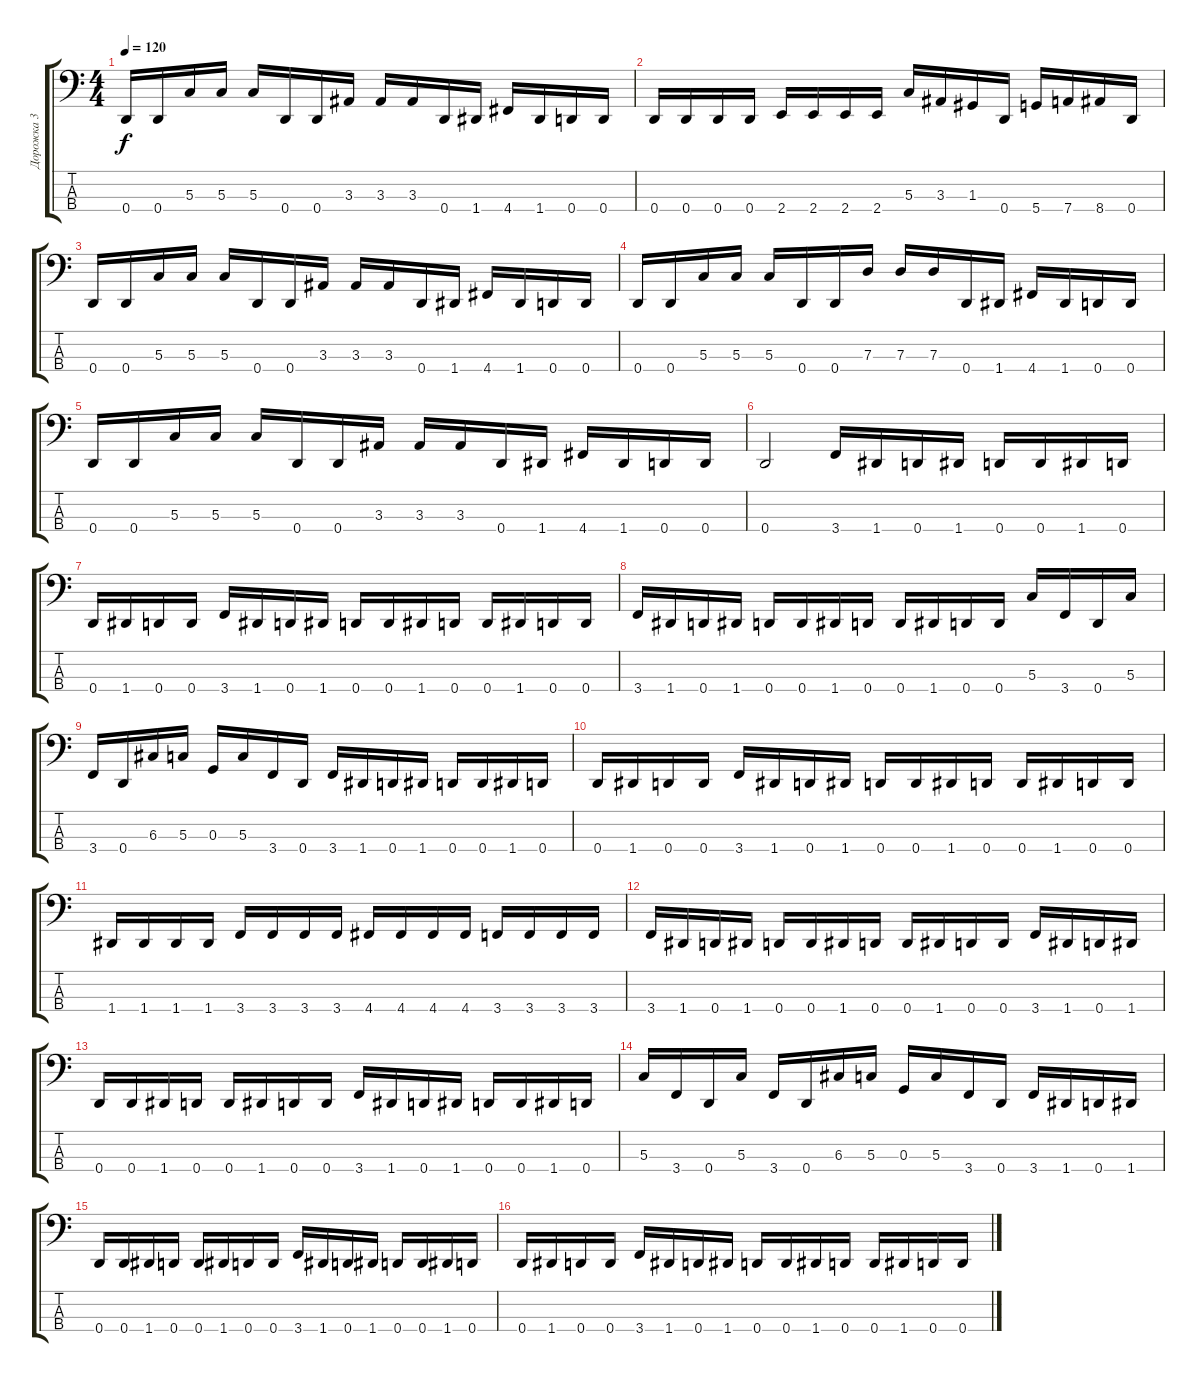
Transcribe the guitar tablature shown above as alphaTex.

\track ("Дорожка 3" "Дорожка 3") {instrument electricbassfinger}
\staff {score tabs}
\tuning (F2 C2 G1 D1) {hide}
\ts (4 4)
\tempo 120
\clef f4
\ks c
0.4.16{dy f} 0.4.16 5.3.16 5.3.16 5.3.16 0.4.16 0.4.16 3.3.16 3.3.16 3.3.16 0.4.16 1.4.16 4.4.16 1.4.16 0.4.16 0.4.16 |
0.4.16 0.4.16 0.4.16 0.4.16 2.4.16 2.4.16 2.4.16 2.4.16 5.3.16 3.3.16 1.3.16 0.4.16 5.4.16 7.4.16 8.4.16 0.4.16 |
0.4.16 0.4.16 5.3.16 5.3.16 5.3.16 0.4.16 0.4.16 3.3.16 3.3.16 3.3.16 0.4.16 1.4.16 4.4.16 1.4.16 0.4.16 0.4.16 |
0.4.16 0.4.16 5.3.16 5.3.16 5.3.16 0.4.16 0.4.16 7.3.16 7.3.16 7.3.16 0.4.16 1.4.16 4.4.16 1.4.16 0.4.16 0.4.16 |
0.4.16 0.4.16 5.3.16 5.3.16 5.3.16 0.4.16 0.4.16 3.3.16 3.3.16 3.3.16 0.4.16 1.4.16 4.4.16 1.4.16 0.4.16 0.4.16 |
0.4.2 3.4.16 1.4.16 0.4.16 1.4.16 0.4.16 0.4.16 1.4.16 0.4.16 |
0.4.16 1.4.16 0.4.16 0.4.16 3.4.16 1.4.16 0.4.16 1.4.16 0.4.16 0.4.16 1.4.16 0.4.16 0.4.16 1.4.16 0.4.16 0.4.16 |
3.4.16 1.4.16 0.4.16 1.4.16 0.4.16 0.4.16 1.4.16 0.4.16 0.4.16 1.4.16 0.4.16 0.4.16 5.3.16 3.4.16 0.4.16 5.3.16 |
3.4.16 0.4.16 6.3.16 5.3.16 0.3.16 5.3.16 3.4.16 0.4.16 3.4.16 1.4.16 0.4.16 1.4.16 0.4.16 0.4.16 1.4.16 0.4.16 |
0.4.16 1.4.16 0.4.16 0.4.16 3.4.16 1.4.16 0.4.16 1.4.16 0.4.16 0.4.16 1.4.16 0.4.16 0.4.16 1.4.16 0.4.16 0.4.16 |
1.4.16 1.4.16 1.4.16 1.4.16 3.4.16 3.4.16 3.4.16 3.4.16 4.4.16 4.4.16 4.4.16 4.4.16 3.4.16 3.4.16 3.4.16 3.4.16 |
3.4.16 1.4.16 0.4.16 1.4.16 0.4.16 0.4.16 1.4.16 0.4.16 0.4.16 1.4.16 0.4.16 0.4.16 3.4.16 1.4.16 0.4.16 1.4.16 |
0.4.16 0.4.16 1.4.16 0.4.16 0.4.16 1.4.16 0.4.16 0.4.16 3.4.16 1.4.16 0.4.16 1.4.16 0.4.16 0.4.16 1.4.16 0.4.16 |
5.3.16 3.4.16 0.4.16 5.3.16 3.4.16 0.4.16 6.3.16 5.3.16 0.3.16 5.3.16 3.4.16 0.4.16 3.4.16 1.4.16 0.4.16 1.4.16 |
0.4.16 0.4.16 1.4.16 0.4.16 0.4.16 1.4.16 0.4.16 0.4.16 3.4.16 1.4.16 0.4.16 1.4.16 0.4.16 0.4.16 1.4.16 0.4.16 |
0.4.16 1.4.16 0.4.16 0.4.16 3.4.16 1.4.16 0.4.16 1.4.16 0.4.16 0.4.16 1.4.16 0.4.16 0.4.16 1.4.16 0.4.16 0.4.16
